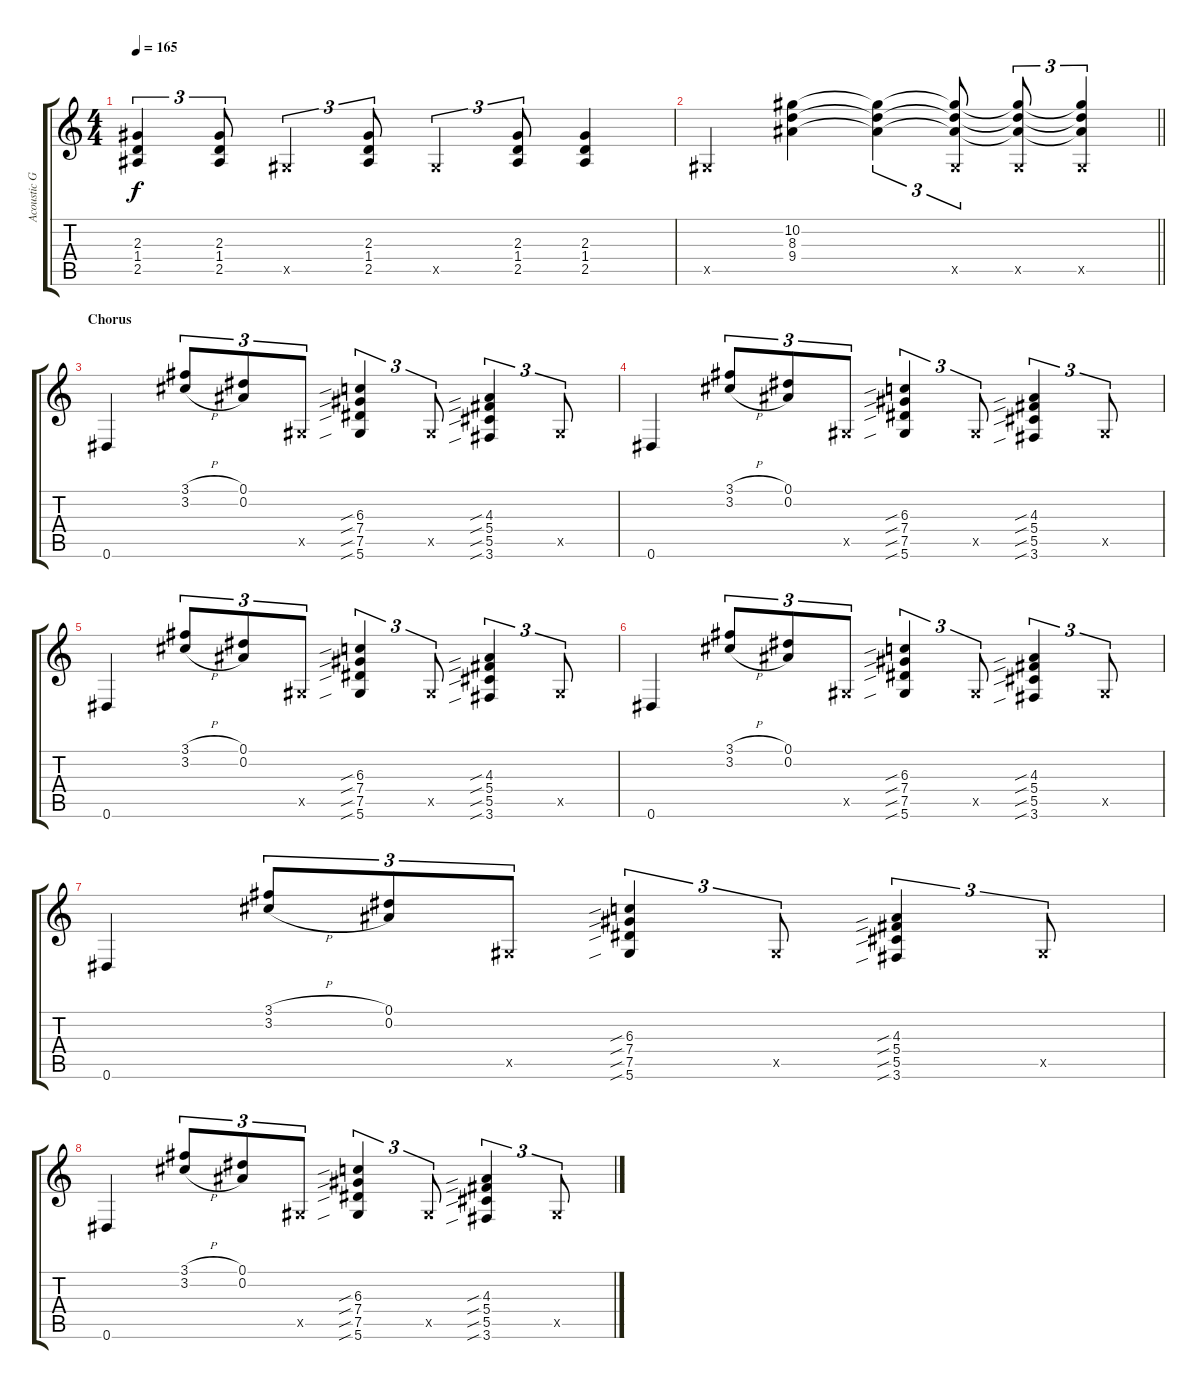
\track ("Acoustic Guitar 2" "Acoustic G") {instrument acousticguitarsteel}
\staff {score tabs}
\tuning (Eb4 Bb3 Gb3 Db3 Ab2 Eb2) {hide}
\ts (4 4)
\tempo 165
\clef g2
\ks c
(2.3 1.4 2.5).4{tu (3 2) dy f} (2.3 1.4 2.5).8{tu (3 2)} 0.5{x}.4{tu (3 2)} (2.3 1.4 2.5).8{tu (3 2)} 0.5{x}.4{tu (3 2)} (2.3 1.4 2.5).8{tu (3 2)} (2.3 1.4 2.5).4 |
\barLineRight lightlight
0.5{x}.4 (10.2 8.3 9.4).4 (10.2{t} 8.3{t} 9.4{t}).4{tu (3 2)} (10.2{t} 8.3{t} 9.4{t} 0.5{x}).8{tu (3 2)} (10.2{t} 8.3{t} 9.4{t} 0.5{x}).8{tu (3 2)} (10.2{t} 8.3{t} 9.4{t} 0.5{x}).4{tu (3 2)} |
\section ("" "Chorus")
0.6.4 (3.1{h} 3.2{h}).8{tu (3 2)} (0.1 0.2).8{tu (3 2)} 0.5{x}.8{tu (3 2)} (6.3{sib} 7.4{sib} 7.5{sib} 5.6{sib}).4{tu (3 2)} 0.5{x}.8{tu (3 2)} (4.3{sib} 5.4{sib} 5.5{sib} 3.6{sib}).4{tu (3 2)} 0.5{x}.8{tu (3 2)} |
0.6.4 (3.1{h} 3.2{h}).8{tu (3 2)} (0.1 0.2).8{tu (3 2)} 0.5{x}.8{tu (3 2)} (6.3{sib} 7.4{sib} 7.5{sib} 5.6{sib}).4{tu (3 2)} 0.5{x}.8{tu (3 2)} (4.3{sib} 5.4{sib} 5.5{sib} 3.6{sib}).4{tu (3 2)} 0.5{x}.8{tu (3 2)} |
0.6.4 (3.1{h} 3.2{h}).8{tu (3 2)} (0.1 0.2).8{tu (3 2)} 0.5{x}.8{tu (3 2)} (6.3{sib} 7.4{sib} 7.5{sib} 5.6{sib}).4{tu (3 2)} 0.5{x}.8{tu (3 2)} (4.3{sib} 5.4{sib} 5.5{sib} 3.6{sib}).4{tu (3 2)} 0.5{x}.8{tu (3 2)} |
0.6.4 (3.1{h} 3.2{h}).8{tu (3 2)} (0.1 0.2).8{tu (3 2)} 0.5{x}.8{tu (3 2)} (6.3{sib} 7.4{sib} 7.5{sib} 5.6{sib}).4{tu (3 2)} 0.5{x}.8{tu (3 2)} (4.3{sib} 5.4{sib} 5.5{sib} 3.6{sib}).4{tu (3 2)} 0.5{x}.8{tu (3 2)} |
0.6.4 (3.1{h} 3.2{h}).8{tu (3 2)} (0.1 0.2).8{tu (3 2)} 0.5{x}.8{tu (3 2)} (6.3{sib} 7.4{sib} 7.5{sib} 5.6{sib}).4{tu (3 2)} 0.5{x}.8{tu (3 2)} (4.3{sib} 5.4{sib} 5.5{sib} 3.6{sib}).4{tu (3 2)} 0.5{x}.8{tu (3 2)} |
0.6.4 (3.1{h} 3.2{h}).8{tu (3 2)} (0.1 0.2).8{tu (3 2)} 0.5{x}.8{tu (3 2)} (6.3{sib} 7.4{sib} 7.5{sib} 5.6{sib}).4{tu (3 2)} 0.5{x}.8{tu (3 2)} (4.3{sib} 5.4{sib} 5.5{sib} 3.6{sib}).4{tu (3 2)} 0.5{x}.8{tu (3 2)}
